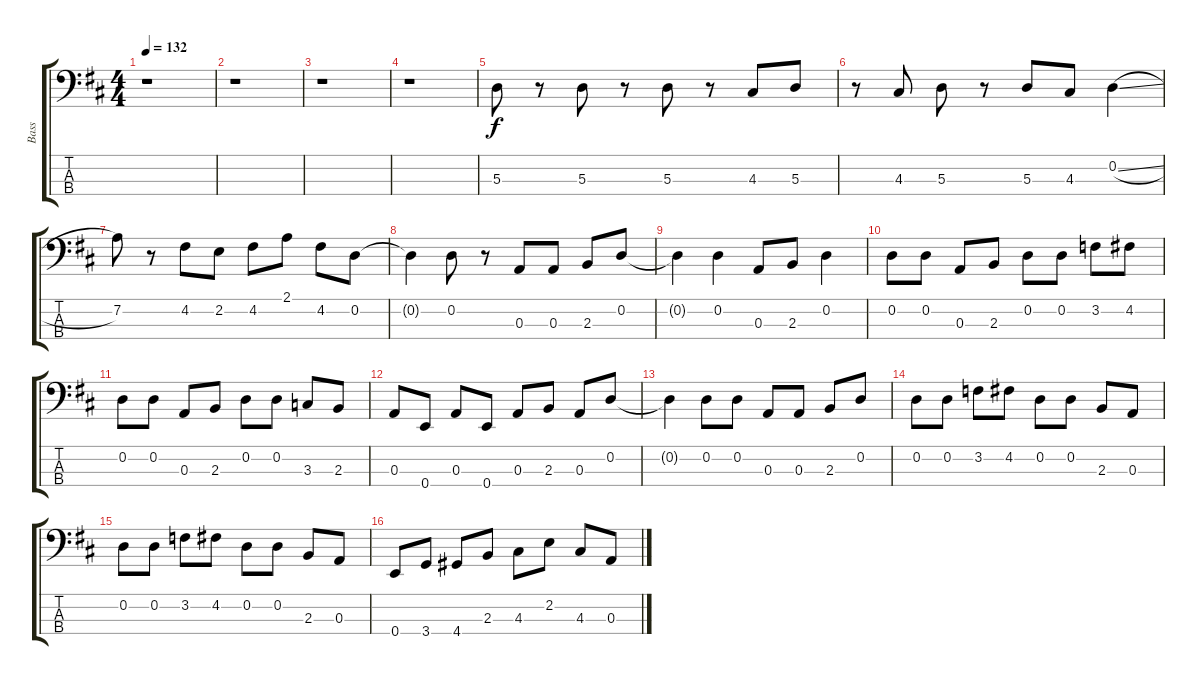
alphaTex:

\track ("Bass" "Bass") {instrument electricbassfinger}
\staff {score tabs}
\tuning (G2 D2 A1 E1) {hide}
\ts (4 4)
\tempo 132
\clef f4
\ks d
r.1{dy f instrument electricbassfinger} |
r.1 |
r.1 |
r.1 |
5.3.8 r.8 5.3.8 r.8 5.3.8 r.8 4.3.8 5.3.8 |
r.8 4.3.8 5.3.8 r.8 5.3.8 4.3.8 0.2{sl}.4 |
7.2.8 r.8 4.2.8 2.2.8 4.2.8 2.1.8 4.2.8 0.2.8 |
0.2{t}.4 0.2.8 r.8 0.3.8 0.3.8 2.3.8 0.2.8 |
0.2{t}.4 0.2.4 0.3.8 2.3.8 0.2.4 |
0.2.8 0.2.8 0.3.8 2.3.8 0.2.8 0.2.8 3.2.8 4.2.8 |
0.2.8 0.2.8 0.3.8 2.3.8 0.2.8 0.2.8 3.3.8 2.3.8 |
0.3.8 0.4.8 0.3.8 0.4.8 0.3.8 2.3.8 0.3.8 0.2.8 |
0.2{t}.4 0.2.8 0.2.8 0.3.8 0.3.8 2.3.8 0.2.8 |
0.2.8 0.2.8 3.2.8 4.2.8 0.2.8 0.2.8 2.3.8 0.3.8 |
0.2.8 0.2.8 3.2.8 4.2.8 0.2.8 0.2.8 2.3.8 0.3.8 |
0.4.8 3.4.8 4.4.8 2.3.8 4.3.8 2.2.8 4.3.8 0.3.8
